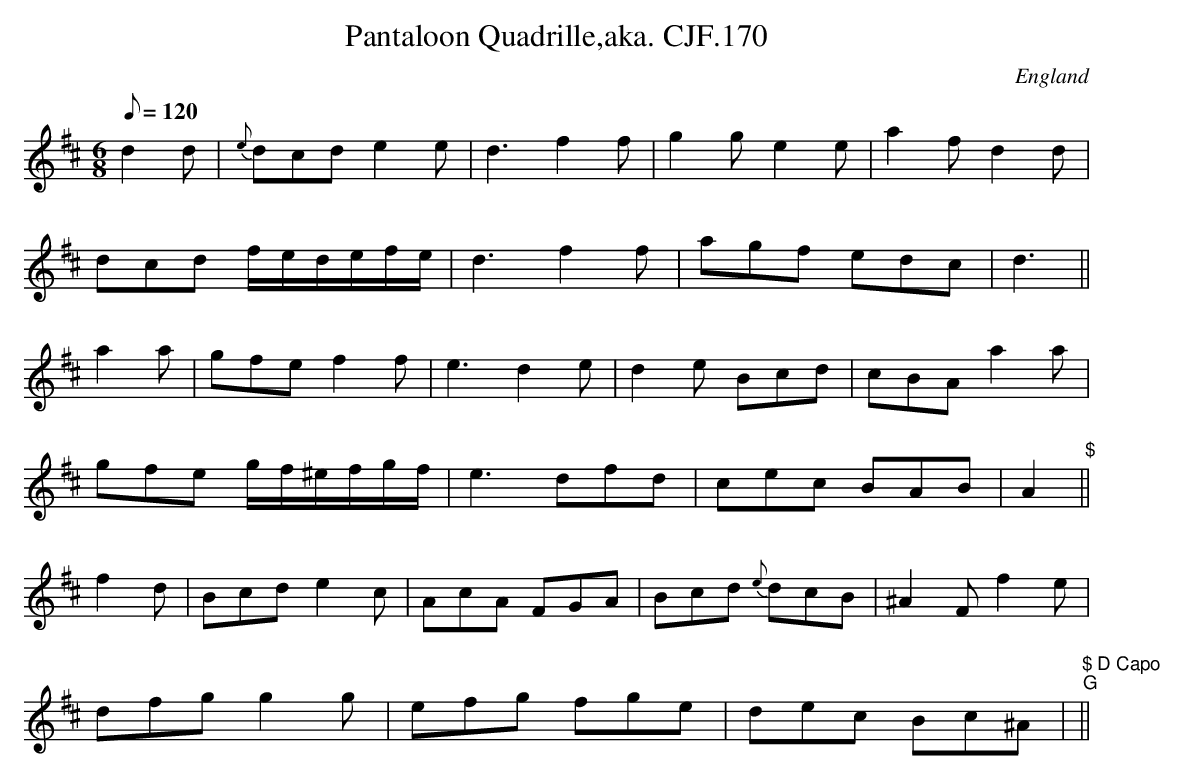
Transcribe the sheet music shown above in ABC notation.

X:1
T:Pantaloon Quadrille,aka. CJF.170
M:6/8
L:1/8
Q:120
O:England
K:D
d2d|{e}dcde2e|d3f2f|g2ge2e|a2fd2d|!dcd f/e/d/e/f/e/|d3f2f|agf edc|d3||!
a2a|gfef2f|e3d2e|d2e Bcd|cBAa2a|!gfe g/f/^e/f/g/f/|e3dfd|cec BAB|A2"$"||
!
f2d|
Bcde2c|AcA FGA|Bcd {e}dcB|^A2Ff2e|!dfgg2g|efg fge|dec Bc^A|" $ D Capo""G
3
||
